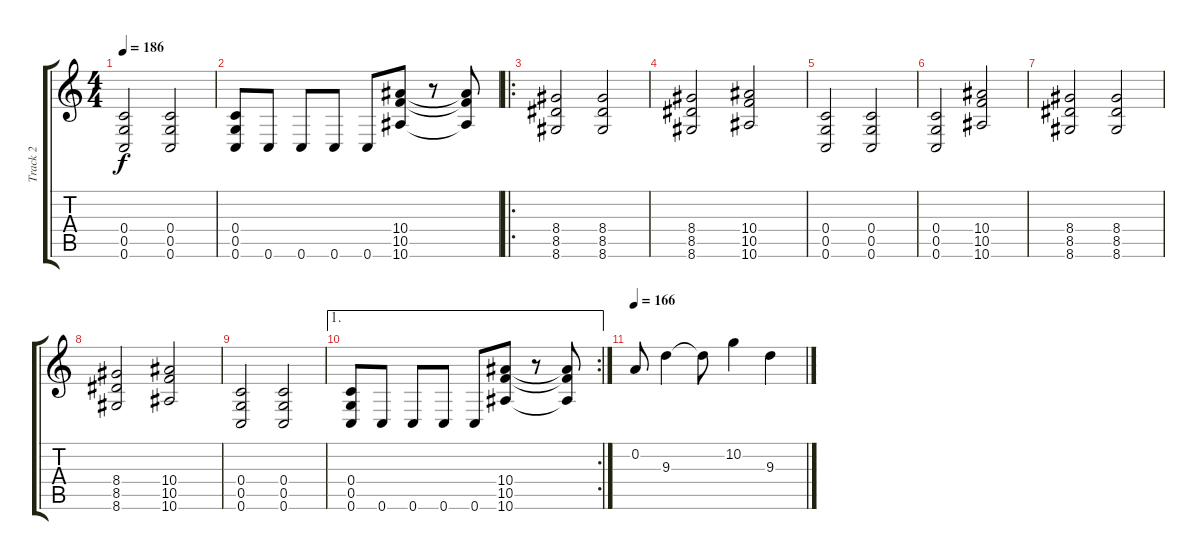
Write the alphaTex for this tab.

\track ("Track 2" "Track 2") {instrument distortionguitar}
\staff {score tabs}
\tuning (D4 A3 F3 C3 G2 C2) {hide}
\ts (4 4)
\tempo 186
\clef g2
\ks c
(0.4 0.5 0.6).2{dy f} (0.4 0.5 0.6).2 |
(0.4 0.5 0.6).8 0.6.8 0.6.8 0.6.8 0.6.8 (10.4 10.5 10.6).8 r.8 (10.4{t} 10.5{t} 10.6{t}).8 |
\ro
(8.4 8.5 8.6).2 (8.4 8.5 8.6).2 |
(8.4 8.5 8.6).2 (10.4 10.5 10.6).2 |
(0.4 0.5 0.6).2 (0.4 0.5 0.6).2 |
(0.4 0.5 0.6).2 (10.4 10.5 10.6).2 |
(8.4 8.5 8.6).2 (8.4 8.5 8.6).2 |
(8.4 8.5 8.6).2 (10.4 10.5 10.6).2 |
(0.4 0.5 0.6).2 (0.4 0.5 0.6).2 |
\ae 1
\rc 2
(0.4 0.5 0.6).8 0.6.8 0.6.8 0.6.8 0.6.8 (10.4 10.5 10.6).8 r.8 (10.4{t} 10.5{t} 10.6{t}).8 |
\tempo 166
0.2.8 9.3.4 9.3{t}.8 10.2.4 9.3.4
